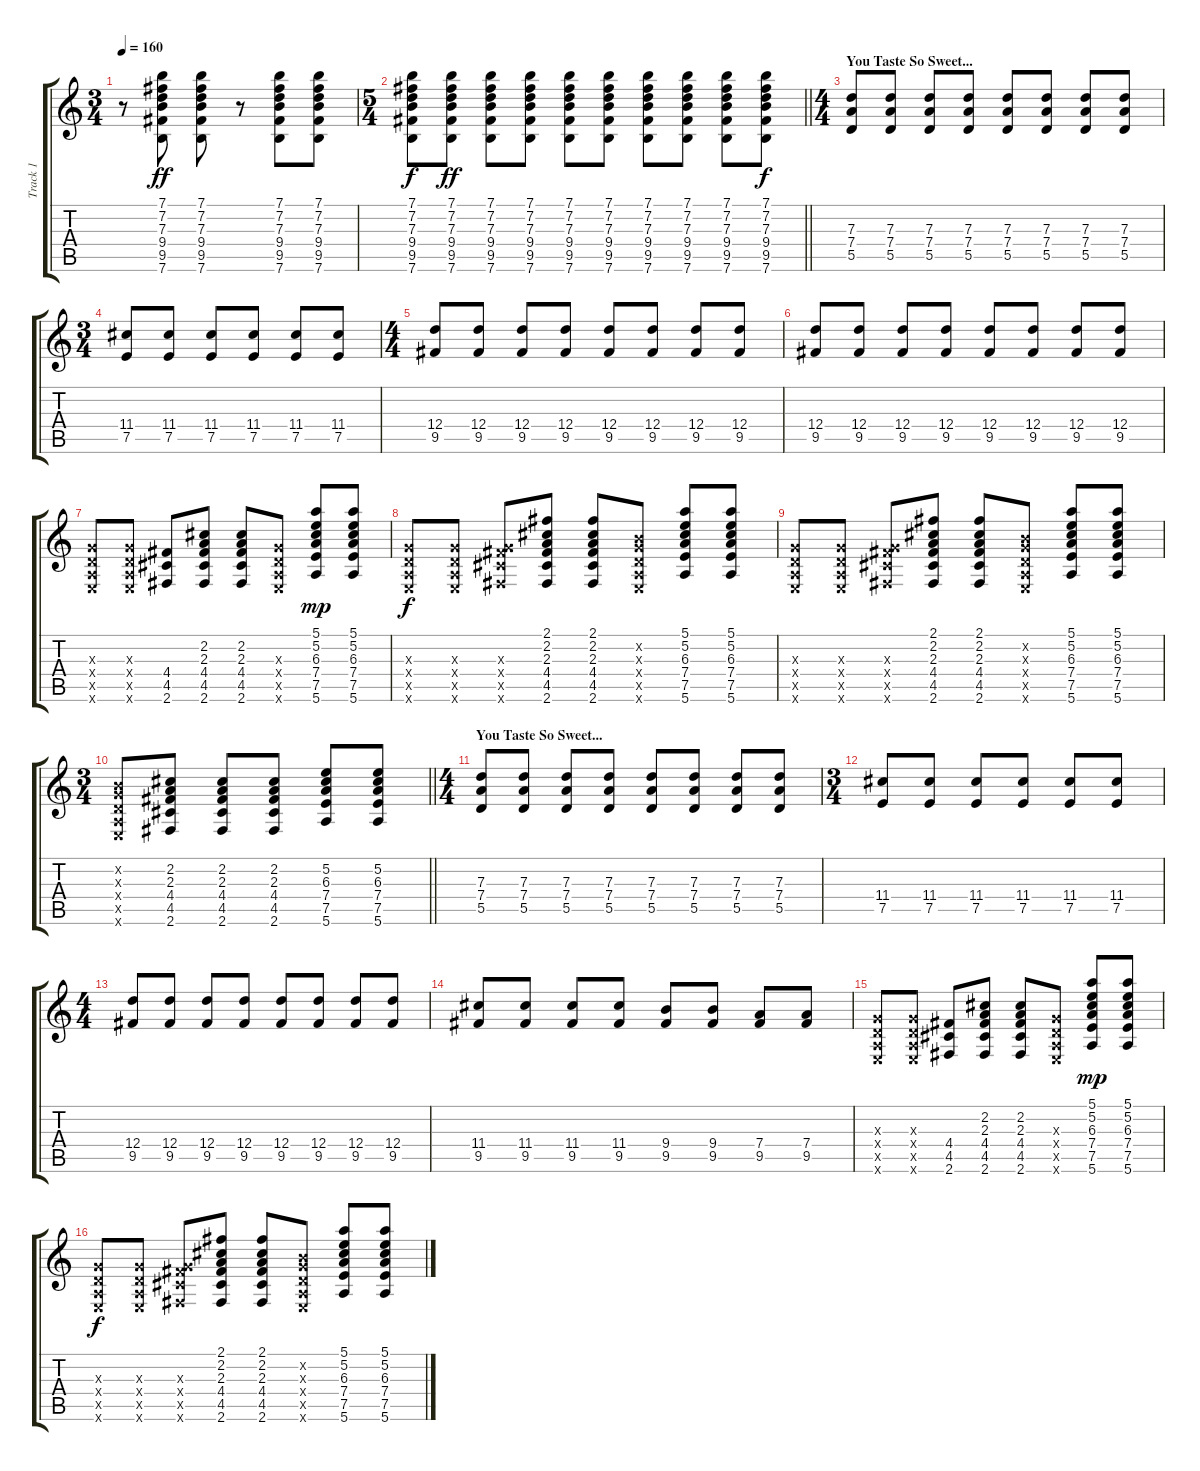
\track ("Track 1" "Track 1") {instrument electricguitarjazz}
\staff {score tabs}
\tuning (E4 B3 G3 D3 A2 E2) {hide}
\ts (3 4)
\tempo 160
\clef g2
\ks c
r.8{dy ff} (7.1 7.2 7.3 9.4 9.5 7.6).8 (7.1 7.2 7.3 9.4 9.5 7.6).8 r.8 (7.1 7.2 7.3 9.4 9.5 7.6).8 (7.1 7.2 7.3 9.4 9.5 7.6).8 |
\ts (5 4)
\barLineRight lightlight
(7.1 7.2 7.3 9.4 9.5 7.6).8{dy f} (7.1 7.2 7.3 9.4 9.5 7.6).8{dy ff} (7.1 7.2 7.3 9.4 9.5 7.6).8 (7.1 7.2 7.3 9.4 9.5 7.6).8 (7.1 7.2 7.3 9.4 9.5 7.6).8 (7.1 7.2 7.3 9.4 9.5 7.6).8 (7.1 7.2 7.3 9.4 9.5 7.6).8 (7.1 7.2 7.3 9.4 9.5 7.6).8 (7.1 7.2 7.3 9.4 9.5 7.6).8 (7.1 7.2 7.3 9.4 9.5 7.6).8{dy f} |
\ts (4 4)
\section ("" "You Taste So Sweet...")
(7.3 7.4 5.5).8 (7.3 7.4 5.5).8 (7.3 7.4 5.5).8 (7.3 7.4 5.5).8 (7.3 7.4 5.5).8 (7.3 7.4 5.5).8 (7.3 7.4 5.5).8 (7.3 7.4 5.5).8 |
\ts (3 4)
(11.4 7.5).8 (11.4 7.5).8 (11.4 7.5).8 (11.4 7.5).8 (11.4 7.5).8 (11.4 7.5).8 |
\ts (4 4)
(12.4 9.5).8 (12.4 9.5).8 (12.4 9.5).8 (12.4 9.5).8 (12.4 9.5).8 (12.4 9.5).8 (12.4 9.5).8 (12.4 9.5).8 |
(12.4 9.5).8 (12.4 9.5).8 (12.4 9.5).8 (12.4 9.5).8 (12.4 9.5).8 (12.4 9.5).8 (12.4 9.5).8 (12.4 9.5).8 |
(0.3{x} 0.4{x} 0.5{x} 0.6{x}).8 (0.3{x} 0.4{x} 0.5{x} 0.6{x}).8 (4.4 4.5 2.6).8 (2.2 2.3 4.4 4.5 2.6).8 (2.2 2.3 4.4 4.5 2.6).8 (0.3{x} 0.4{x} 0.5{x} 0.6{x}).8 (5.1 5.2 6.3 7.4 7.5 5.6).8{dy mp} (5.1 5.2 6.3 7.4 7.5 5.6).8 |
(0.3{x} 0.4{x} 0.5{x} 0.6{x}).8{dy f} (0.3{x} 0.4{x} 0.5{x} 0.6{x}).8 (0.3{x} 4.4{x} 4.5{x} 2.6{x}).8 (2.1 2.2 2.3 4.4 4.5 2.6).8 (2.1 2.2 2.3 4.4 4.5 2.6).8 (0.2{x} 0.3{x} 0.4{x} 0.5{x} 0.6{x}).8 (5.1 5.2 6.3 7.4 7.5 5.6).8 (5.1 5.2 6.3 7.4 7.5 5.6).8 |
(0.3{x} 0.4{x} 0.5{x} 0.6{x}).8 (0.3{x} 0.4{x} 0.5{x} 0.6{x}).8 (0.3{x} 4.4{x} 4.5{x} 2.6{x}).8 (2.1 2.2 2.3 4.4 4.5 2.6).8 (2.1 2.2 2.3 4.4 4.5 2.6).8 (0.2{x} 0.3{x} 0.4{x} 0.5{x} 0.6{x}).8 (5.1 5.2 6.3 7.4 7.5 5.6).8 (5.1 5.2 6.3 7.4 7.5 5.6).8 |
\ts (3 4)
\barLineRight lightlight
(0.2{x} 0.3{x} 0.4{x} 0.5{x} 0.6{x}).8 (2.2 2.3 4.4 4.5 2.6).8 (2.2 2.3 4.4 4.5 2.6).8 (2.2 2.3 4.4 4.5 2.6).8 (5.2 6.3 7.4 7.5 5.6).8 (5.2 6.3 7.4 7.5 5.6).8 |
\ts (4 4)
\section ("" "You Taste So Sweet...")
(7.3 7.4 5.5).8 (7.3 7.4 5.5).8 (7.3 7.4 5.5).8 (7.3 7.4 5.5).8 (7.3 7.4 5.5).8 (7.3 7.4 5.5).8 (7.3 7.4 5.5).8 (7.3 7.4 5.5).8 |
\ts (3 4)
(11.4 7.5).8 (11.4 7.5).8 (11.4 7.5).8 (11.4 7.5).8 (11.4 7.5).8 (11.4 7.5).8 |
\ts (4 4)
(12.4 9.5).8 (12.4 9.5).8 (12.4 9.5).8 (12.4 9.5).8 (12.4 9.5).8 (12.4 9.5).8 (12.4 9.5).8 (12.4 9.5).8 |
(11.4 9.5).8 (11.4 9.5).8 (11.4 9.5).8 (11.4 9.5).8 (9.4 9.5).8 (9.4 9.5).8 (7.4 9.5).8 (7.4 9.5).8 |
(0.3{x} 0.4{x} 0.5{x} 0.6{x}).8 (0.3{x} 0.4{x} 0.5{x} 0.6{x}).8 (4.4 4.5 2.6).8 (2.2 2.3 4.4 4.5 2.6).8 (2.2 2.3 4.4 4.5 2.6).8 (0.3{x} 0.4{x} 0.5{x} 0.6{x}).8 (5.1 5.2 6.3 7.4 7.5 5.6).8{dy mp} (5.1 5.2 6.3 7.4 7.5 5.6).8 |
(0.3{x} 0.4{x} 0.5{x} 0.6{x}).8{dy f} (0.3{x} 0.4{x} 0.5{x} 0.6{x}).8 (0.3{x} 4.4{x} 4.5{x} 2.6{x}).8 (2.1 2.2 2.3 4.4 4.5 2.6).8 (2.1 2.2 2.3 4.4 4.5 2.6).8 (0.2{x} 0.3{x} 0.4{x} 0.5{x} 0.6{x}).8 (5.1 5.2 6.3 7.4 7.5 5.6).8 (5.1 5.2 6.3 7.4 7.5 5.6).8
